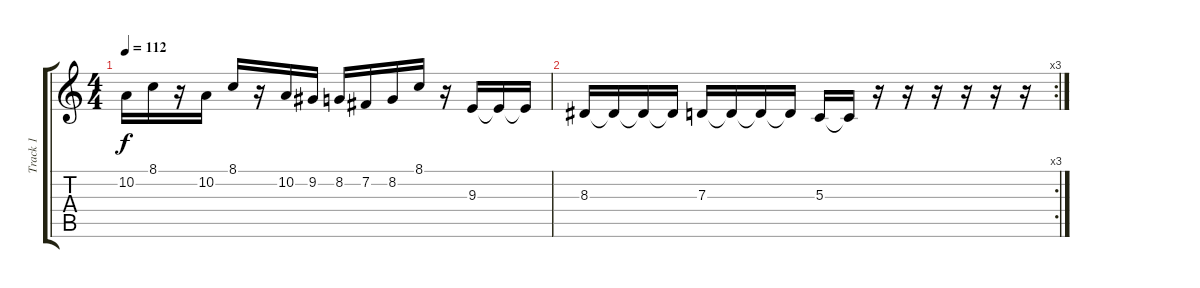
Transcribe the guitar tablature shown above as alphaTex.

\track ("Track 1" "Track 1") {instrument lead5charang}
\staff {score tabs}
\tuning (E4 B3 G3 D3 A2 E2) {hide}
\ts (4 4)
\tempo 112
\clef g2
\ks c
10.2.16{dy f} 8.1.16 r.16 10.2.16 8.1.16 r.16 10.2.16 9.2.16 8.2.16 7.2.16 8.2.16 8.1.16 r.16 9.3.16 9.3{t}.16 9.3{t}.16 |
\rc 3
8.3.16 8.3{t}.16 8.3{t}.16 8.3{t}.16 7.3.16 7.3{t}.16 7.3{t}.16 7.3{t}.16 5.3.16 5.3{t}.16 r.16 r.16 r.16 r.16 r.16 r.16
